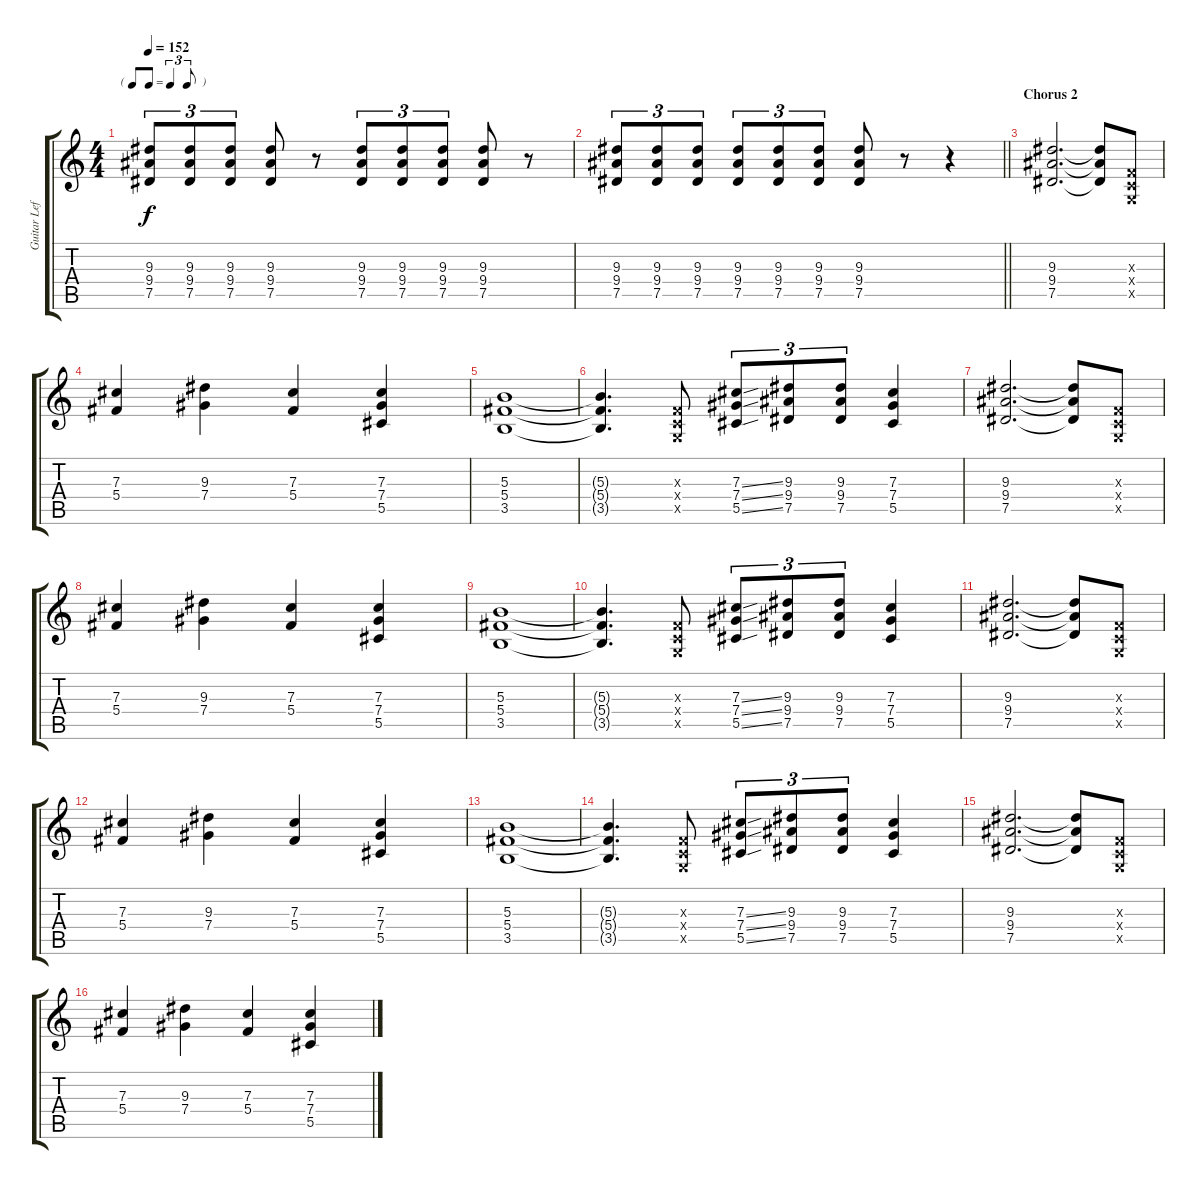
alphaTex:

\track ("Guitar Left" "Guitar Lef") {instrument overdrivenguitar}
\staff {score tabs}
\tuning (Eb4 Bb3 Gb3 Db3 Ab2 Eb2) {hide}
\ts (4 4)
\tf triplet8th
\tempo 152
\clef g2
\ks c
(9.3 9.4 7.5).8{tu (3 2) dy f} (9.3 9.4 7.5).8{tu (3 2)} (9.3 9.4 7.5).8{tu (3 2)} (9.3 9.4 7.5).8 r.8 (9.3 9.4 7.5).8{tu (3 2)} (9.3 9.4 7.5).8{tu (3 2)} (9.3 9.4 7.5).8{tu (3 2)} (9.3 9.4 7.5).8 r.8 |
\barLineRight lightlight
(9.3 9.4 7.5).8{tu (3 2)} (9.3 9.4 7.5).8{tu (3 2)} (9.3 9.4 7.5).8{tu (3 2)} (9.3 9.4 7.5).8{tu (3 2)} (9.3 9.4 7.5).8{tu (3 2)} (9.3 9.4 7.5).8{tu (3 2)} (9.3 9.4 7.5).8 r.8 r.4 |
\section ("" "Chorus 2")
(9.3 9.4 7.5).2{d} (9.3{t} 9.4{t} 7.5{t}).8 (-1.3{x} -1.4{x} -1.5{x}).8 |
(7.3 5.4).4 (9.3 7.4).4 (7.3 5.4).4 (7.3 7.4 5.5).4 |
(5.3 5.4 3.5).1 |
(5.3{t} 5.4{t} 3.5{t}).4{d} (-1.3{x} -1.4{x} -1.5{x}).8 (7.3{ss} 7.4{ss} 5.5{ss}).8{tu (3 2)} (9.3 9.4 7.5).8{tu (3 2)} (9.3 9.4 7.5).8{tu (3 2)} (7.3 7.4 5.5).4 |
(9.3 9.4 7.5).2{d} (9.3{t} 9.4{t} 7.5{t}).8 (-1.3{x} -1.4{x} -1.5{x}).8 |
(7.3 5.4).4 (9.3 7.4).4 (7.3 5.4).4 (7.3 7.4 5.5).4 |
(5.3 5.4 3.5).1 |
(5.3{t} 5.4{t} 3.5{t}).4{d} (-1.3{x} -1.4{x} -1.5{x}).8 (7.3{ss} 7.4{ss} 5.5{ss}).8{tu (3 2)} (9.3 9.4 7.5).8{tu (3 2)} (9.3 9.4 7.5).8{tu (3 2)} (7.3 7.4 5.5).4 |
(9.3 9.4 7.5).2{d} (9.3{t} 9.4{t} 7.5{t}).8 (-1.3{x} -1.4{x} -1.5{x}).8 |
(7.3 5.4).4 (9.3 7.4).4 (7.3 5.4).4 (7.3 7.4 5.5).4 |
(5.3 5.4 3.5).1 |
(5.3{t} 5.4{t} 3.5{t}).4{d} (-1.3{x} -1.4{x} -1.5{x}).8 (7.3{ss} 7.4{ss} 5.5{ss}).8{tu (3 2)} (9.3 9.4 7.5).8{tu (3 2)} (9.3 9.4 7.5).8{tu (3 2)} (7.3 7.4 5.5).4 |
(9.3 9.4 7.5).2{d} (9.3{t} 9.4{t} 7.5{t}).8 (-1.3{x} -1.4{x} -1.5{x}).8 |
(7.3 5.4).4 (9.3 7.4).4 (7.3 5.4).4 (7.3 7.4 5.5).4
